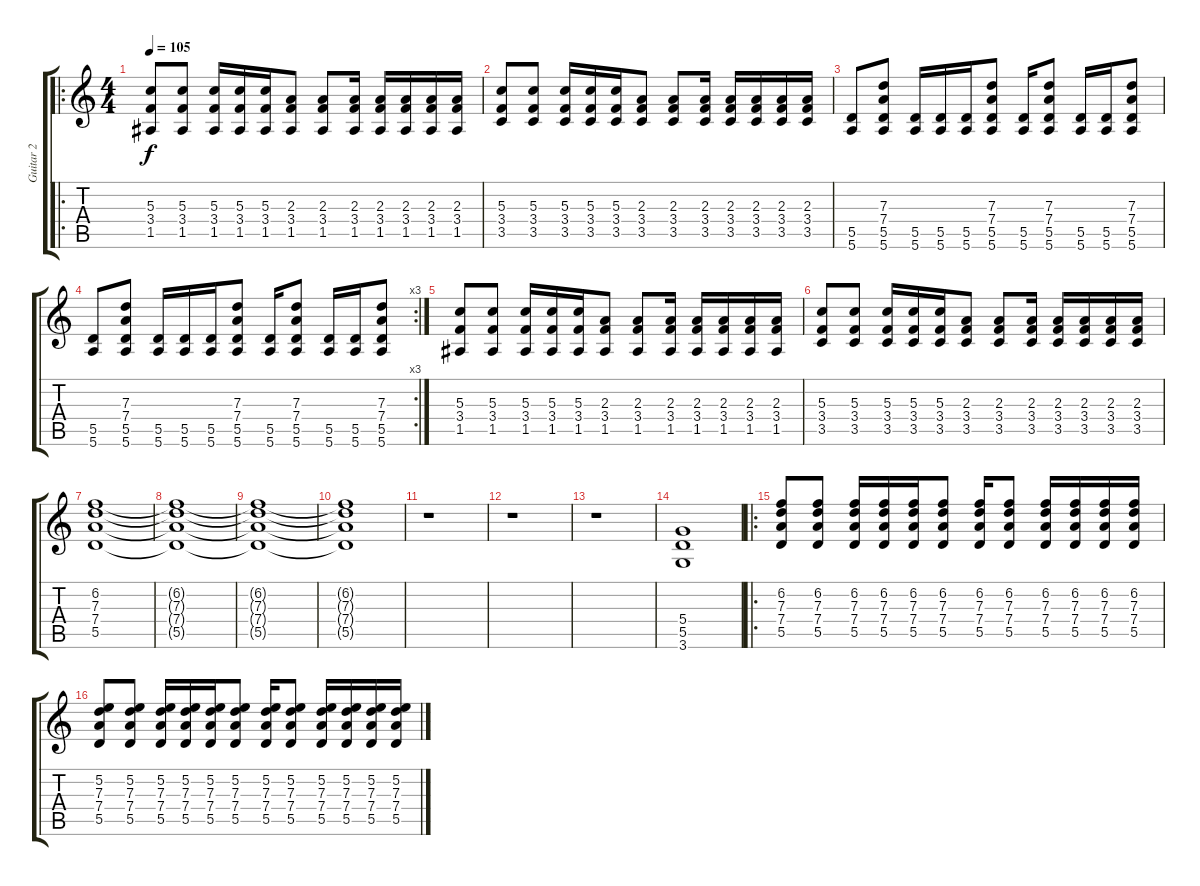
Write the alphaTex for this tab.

\track ("Guitar 2" "Guitar 2") {instrument overdrivenguitar}
\staff {score tabs}
\tuning (E4 B3 G3 D3 A2 E2) {hide}
\ro
\ts (4 4)
\tempo 105
\clef g2
\ks c
(5.3 3.4 1.5).8{dy f} (5.3 3.4 1.5).8 (5.3 3.4 1.5).16 (5.3 3.4 1.5).16 (5.3 3.4 1.5).16 (2.3 3.4 1.5).8 (2.3 3.4 1.5).8 (2.3 3.4 1.5).16 (2.3 3.4 1.5).16 (2.3 3.4 1.5).16 (2.3 3.4 1.5).16 (2.3 3.4 1.5).16 |
(5.3 3.4 3.5).8 (5.3 3.4 3.5).8 (5.3 3.4 3.5).16 (5.3 3.4 3.5).16 (5.3 3.4 3.5).16 (2.3 3.4 3.5).8 (2.3 3.4 3.5).8 (2.3 3.4 3.5).16 (2.3 3.4 3.5).16 (2.3 3.4 3.5).16 (2.3 3.4 3.5).16 (2.3 3.4 3.5).16 |
(5.5 5.6).8 (7.3 7.4 5.5 5.6).8 (5.5 5.6).16 (5.5 5.6).16 (5.5 5.6).16 (7.3 7.4 5.5 5.6).8 (5.5 5.6).16 (7.3 7.4 5.5 5.6).8 (5.5 5.6).16 (5.5 5.6).16 (7.3 7.4 5.5 5.6).8 |
\rc 3
(5.5 5.6).8 (7.3 7.4 5.5 5.6).8 (5.5 5.6).16 (5.5 5.6).16 (5.5 5.6).16 (7.3 7.4 5.5 5.6).8 (5.5 5.6).16 (7.3 7.4 5.5 5.6).8 (5.5 5.6).16 (5.5 5.6).16 (7.3 7.4 5.5 5.6).8 |
(5.3 3.4 1.5).8 (5.3 3.4 1.5).8 (5.3 3.4 1.5).16 (5.3 3.4 1.5).16 (5.3 3.4 1.5).16 (2.3 3.4 1.5).8 (2.3 3.4 1.5).8 (2.3 3.4 1.5).16 (2.3 3.4 1.5).16 (2.3 3.4 1.5).16 (2.3 3.4 1.5).16 (2.3 3.4 1.5).16 |
(5.3 3.4 3.5).8 (5.3 3.4 3.5).8 (5.3 3.4 3.5).16 (5.3 3.4 3.5).16 (5.3 3.4 3.5).16 (2.3 3.4 3.5).8 (2.3 3.4 3.5).8 (2.3 3.4 3.5).16 (2.3 3.4 3.5).16 (2.3 3.4 3.5).16 (2.3 3.4 3.5).16 (2.3 3.4 3.5).16 |
(6.2 7.3 7.4 5.5).1{volume 0} |
(6.2{t} 7.3{t} 7.4{t} 5.5{t}).1 |
(6.2{t} 7.3{t} 7.4{t} 5.5{t}).1 |
(6.2{t} 7.3{t} 7.4{t} 5.5{t}).1 |
r.1 |
r.1 |
r.1 |
(5.4 5.5 3.6).1{volume 13} |
\ro
(6.2 7.3 7.4 5.5).8 (6.2 7.3 7.4 5.5).8 (6.2 7.3 7.4 5.5).16 (6.2 7.3 7.4 5.5).16 (6.2 7.3 7.4 5.5).16 (6.2 7.3 7.4 5.5).8 (6.2 7.3 7.4 5.5).16 (6.2 7.3 7.4 5.5).8 (6.2 7.3 7.4 5.5).16 (6.2 7.3 7.4 5.5).16 (6.2 7.3 7.4 5.5).16 (6.2 7.3 7.4 5.5).16 |
(5.2 7.3 7.4 5.5).8 (5.2 7.3 7.4 5.5).8 (5.2 7.3 7.4 5.5).16 (5.2 7.3 7.4 5.5).16 (5.2 7.3 7.4 5.5).16 (5.2 7.3 7.4 5.5).8 (5.2 7.3 7.4 5.5).16 (5.2 7.3 7.4 5.5).8 (5.2 7.3 7.4 5.5).16 (5.2 7.3 7.4 5.5).16 (5.2 7.3 7.4 5.5).16 (5.2 7.3 7.4 5.5).16
